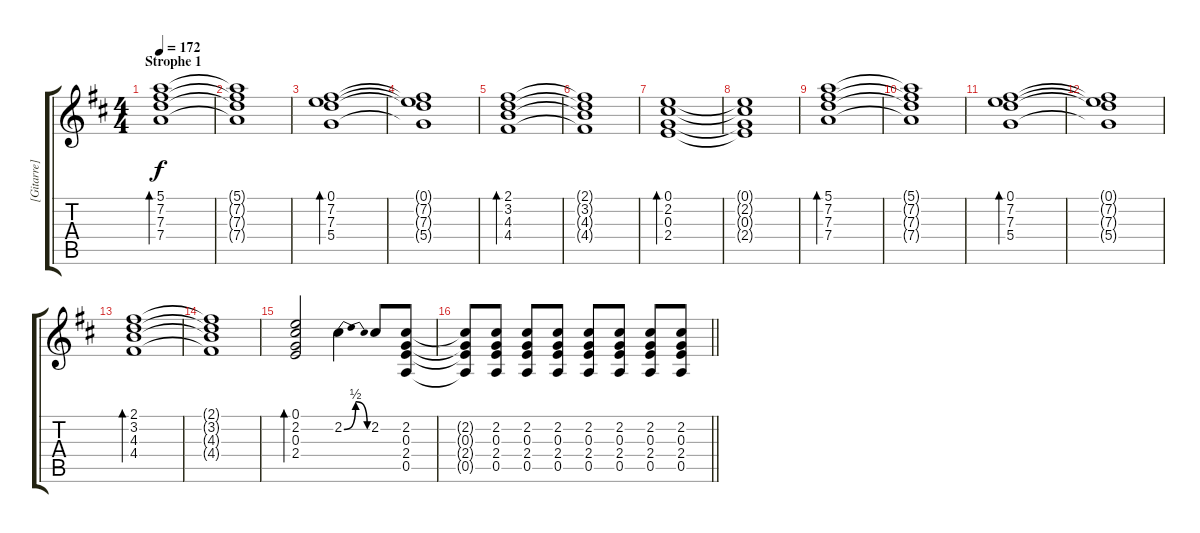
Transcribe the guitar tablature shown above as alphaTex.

\track ("[Gitarre]" "[Gitarre]") {instrument overdrivenguitar}
\staff {score tabs}
\tuning (E4 B3 G3 D3 A2 D2) {hide}
\ts (4 4)
\section ("" "Strophe 1")
\tempo 172
\clef g2
\ks d
(5.1 7.2 7.3 7.4).1{bd 240 dy f volume 16 instrument electricguitarclean} |
(5.1{t} 7.2{t} 7.3{t} 7.4{t}).1 |
(0.1 7.2 7.3 5.4).1{bd 240} |
(0.1{t} 7.2{t} 7.3{t} 5.4{t}).1 |
(2.1 3.2 4.3 4.4).1{bd 240} |
(2.1{t} 3.2{t} 4.3{t} 4.4{t}).1 |
(0.1 2.2 0.3 2.4).1{bd 240} |
(0.1{t} 2.2{t} 0.3{t} 2.4{t}).1 |
(5.1 7.2 7.3 7.4).1{bd 240} |
(5.1{t} 7.2{t} 7.3{t} 7.4{t}).1 |
(0.1 7.2 7.3 5.4).1{bd 240} |
(0.1{t} 7.2{t} 7.3{t} 5.4{t}).1 |
(2.1 3.2 4.3 4.4).1{bd 240} |
(2.1{t} 3.2{t} 4.3{t} 4.4{t}).1 |
(0.1 2.2 0.3 2.4).2{bd 240} 2.2{be (bendrelease 0 0 30 2 30 2 60 0)}.4 2.2.8 (2.2 0.3 2.4 0.5).8 |
\barLineRight lightlight
(2.2{t} 0.3{t} 2.4{t} 0.5{t}).8 (2.2 0.3 2.4 0.5).8 (2.2 0.3 2.4 0.5).8 (2.2 0.3 2.4 0.5).8 (2.2 0.3 2.4 0.5).8 (2.2 0.3 2.4 0.5).8 (2.2 0.3 2.4 0.5).8 (2.2 0.3 2.4 0.5).8
